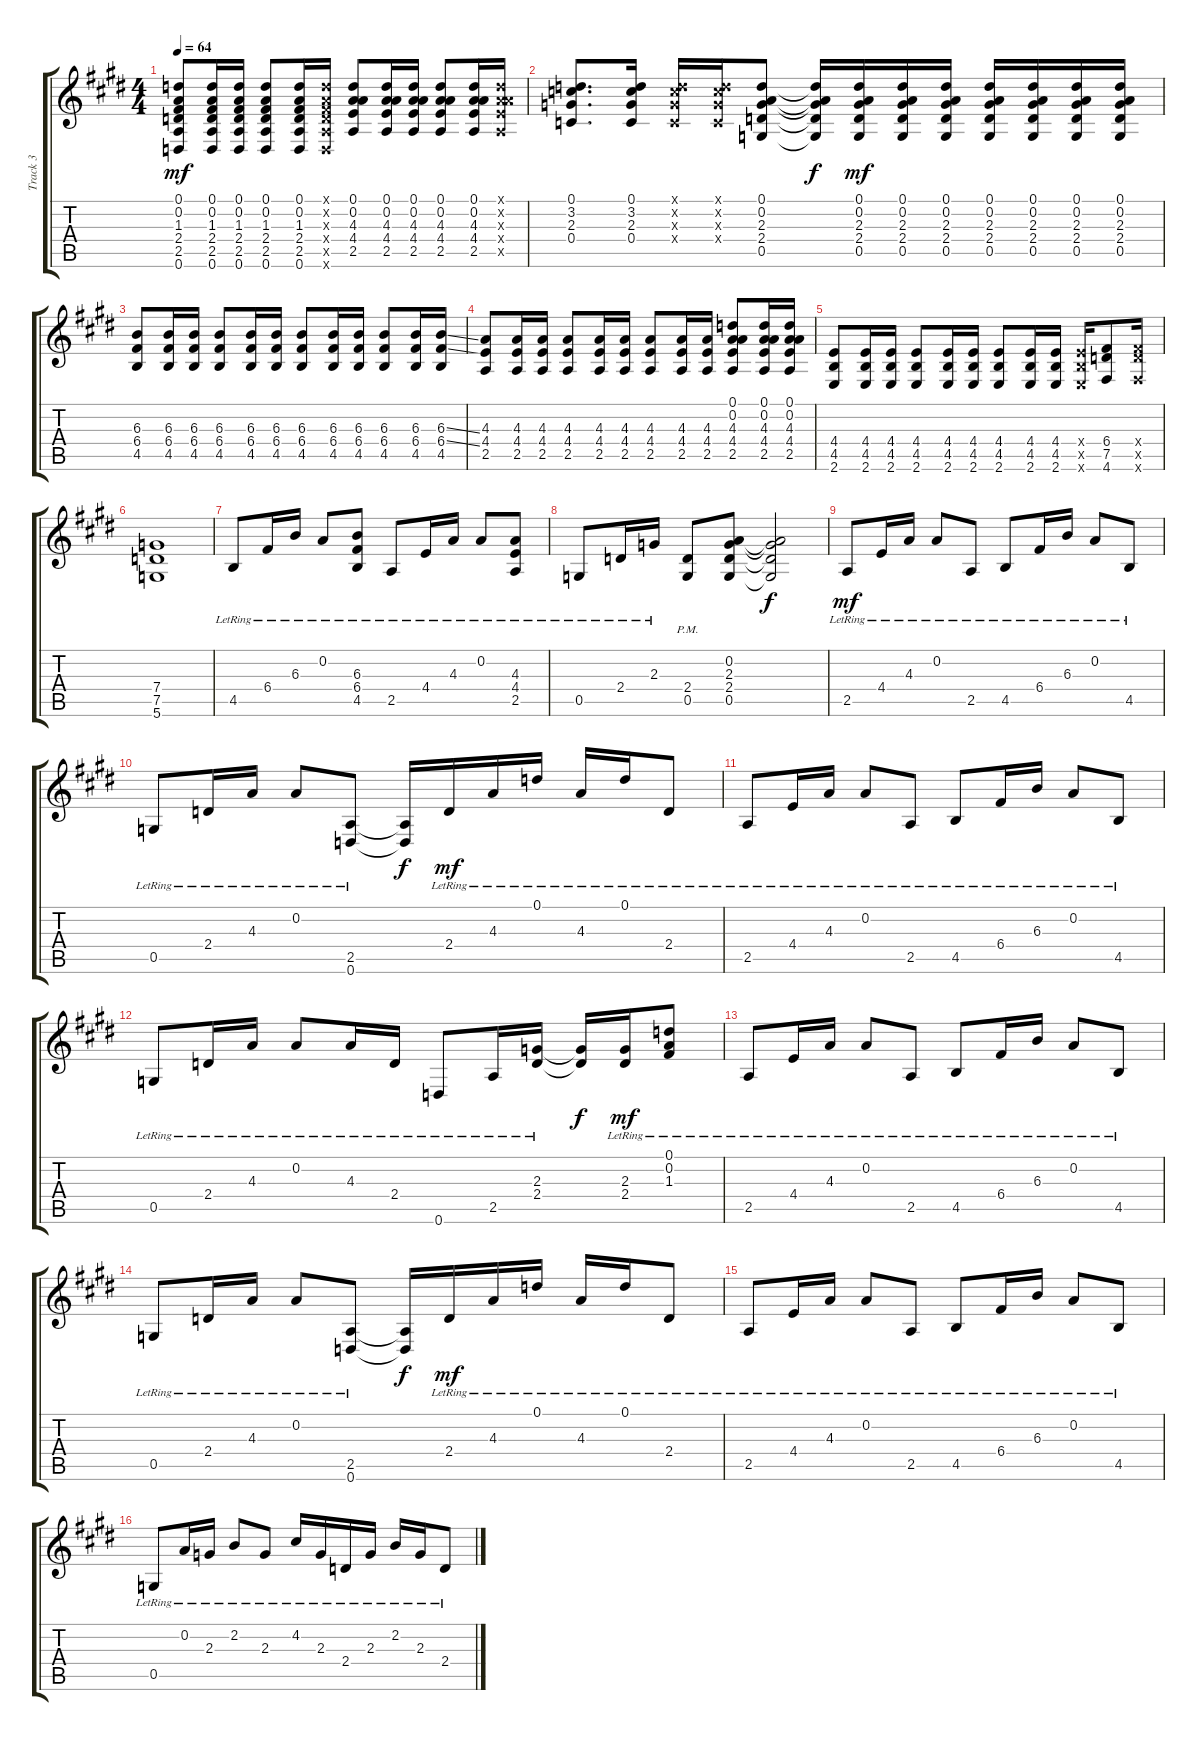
\track ("Track 3" "Track 3") {instrument electricguitarclean}
\staff {score tabs}
\tuning (D4 A3 F3 C3 G2 D2) {hide}
\ts (4 4)
\tempo 64
\clef g2
\ks e
(0.1 0.2 1.3 2.4 2.5 0.6).8{dy mf} (0.1 0.2 1.3 2.4 2.5 0.6).16 (0.1 0.2 1.3 2.4 2.5 0.6).16 (0.1 0.2 1.3 2.4 2.5 0.6).8 (0.1 0.2 1.3 2.4 2.5 0.6).16 (0.1{x} 0.2{x} 1.3{x} 2.4{x} 2.5{x} 0.6{x}).16 (0.1 0.2 4.3 4.4 2.5).8 (0.1 0.2 4.3 4.4 2.5).16 (0.1 0.2 4.3 4.4 2.5).16 (0.1 0.2 4.3 4.4 2.5).8 (0.1 0.2 4.3 4.4 2.5).16 (0.1{x} 0.2{x} 4.3{x} 4.4{x} 2.5{x}).16 |
(0.1 3.2 2.3 0.4).8{d} (0.1 3.2 2.3 0.4).16 (0.1{x} 3.2{x} 2.3{x} 0.4{x}).16 (0.1{x} 3.2{x} 2.3{x} 0.4{x}).16 (0.1 0.2 2.3 2.4 0.5).8 (0.1{t} 0.2{t} 2.3{t} 2.4{t} 0.5{t}).16{dy f} (0.1 0.2 2.3 2.4 0.5).16{dy mf} (0.1 0.2 2.3 2.4 0.5).16 (0.1 0.2 2.3 2.4 0.5).16 (0.1 0.2 2.3 2.4 0.5).16 (0.1 0.2 2.3 2.4 0.5).16 (0.1 0.2 2.3 2.4 0.5).16 (0.1 0.2 2.3 2.4 0.5).16 |
(6.3 6.4 4.5).8 (6.3 6.4 4.5).16 (6.3 6.4 4.5).16 (6.3 6.4 4.5).8 (6.3 6.4 4.5).16 (6.3 6.4 4.5).16 (6.3 6.4 4.5).8 (6.3 6.4 4.5).16 (6.3 6.4 4.5).16 (6.3 6.4 4.5).8 (6.3 6.4 4.5).16 (6.3{ss} 6.4{ss} 4.5).16 |
(4.3 4.4 2.5).8 (4.3 4.4 2.5).16 (4.3 4.4 2.5).16 (4.3 4.4 2.5).8 (4.3 4.4 2.5).16 (4.3 4.4 2.5).16 (4.3 4.4 2.5).8 (4.3 4.4 2.5).16 (4.3 4.4 2.5).16 (0.1 0.2 4.3 4.4 2.5).8 (0.1 0.2 4.3 4.4 2.5).16 (0.1 0.2 4.3 4.4 2.5).16 |
(4.4 4.5 2.6).8 (4.4 4.5 2.6).16 (4.4 4.5 2.6).16 (4.4 4.5 2.6).8 (4.4 4.5 2.6).16 (4.4 4.5 2.6).16 (4.4 4.5 2.6).8 (4.4 4.5 2.6).16 (4.4 4.5 2.6).16 (4.4{x} 4.5{x} 2.6{x}).16 (6.4 7.5 4.6).8 (6.4{x} 7.5{x} 4.6{x}).16 |
(7.4 7.5 5.6).1 |
4.5{lr}.8 6.4{lr}.16 6.3{lr}.16 0.2{lr}.8 (6.3{lr} 6.4{lr} 4.5{lr}).8 2.5{lr}.8 4.4{lr}.16 4.3{lr}.16 0.2{lr}.8 (4.3{lr} 4.4{lr} 2.5{lr}).8 |
0.5{lr}.8 2.4{lr}.16 2.3{lr}.16 (2.4{pm} 0.5{pm}).8 (0.2 2.3 2.4 0.5).8 (0.2{t} 2.3{t} 2.4{t} 0.5{t}).2{dy f} |
2.5{lr}.8{dy mf} 4.4{lr}.16 4.3{lr}.16 0.2{lr}.8 2.5{lr}.8 4.5{lr}.8 6.4{lr}.16 6.3{lr}.16 0.2{lr}.8 4.5{lr}.8 |
0.5{lr}.8 2.4{lr}.16 4.3{lr}.16 0.2{lr}.8 (2.5{lr} 0.6{lr}).8 (2.5{t} 0.6{t}).16{dy f} 2.4{lr}.16{dy mf} 4.3{lr}.16 0.1{lr}.16 4.3{lr}.16 0.1{lr}.16 2.4{lr}.8 |
2.5{lr}.8 4.4{lr}.16 4.3{lr}.16 0.2{lr}.8 2.5{lr}.8 4.5{lr}.8 6.4{lr}.16 6.3{lr}.16 0.2{lr}.8 4.5{lr}.8 |
0.5{lr}.8 2.4{lr}.16 4.3{lr}.16 0.2{lr}.8 4.3{lr}.16 2.4{lr}.16 0.6{lr}.8 2.5{lr}.16 (2.3{lr} 2.4{lr}).16 (2.3{t} 2.4{t}).16{dy f} (2.3{lr} 2.4{lr}).16{dy mf} (0.1{lr} 0.2{lr} 1.3{lr}).8 |
2.5{lr}.8 4.4{lr}.16 4.3{lr}.16 0.2{lr}.8 2.5{lr}.8 4.5{lr}.8 6.4{lr}.16 6.3{lr}.16 0.2{lr}.8 4.5{lr}.8 |
0.5{lr}.8 2.4{lr}.16 4.3{lr}.16 0.2{lr}.8 (2.5{lr} 0.6{lr}).8 (2.5{t} 0.6{t}).16{dy f} 2.4{lr}.16{dy mf} 4.3{lr}.16 0.1{lr}.16 4.3{lr}.16 0.1{lr}.16 2.4{lr}.8 |
2.5{lr}.8 4.4{lr}.16 4.3{lr}.16 0.2{lr}.8 2.5{lr}.8 4.5{lr}.8 6.4{lr}.16 6.3{lr}.16 0.2{lr}.8 4.5{lr}.8 |
0.5{lr}.8 0.2{lr}.16 2.3{lr}.16 2.2{lr}.8 2.3{lr}.8 4.2{lr}.16 2.3{lr}.16 2.4{lr}.16 2.3{lr}.16 2.2{lr}.16 2.3{lr}.16 2.4{lr}.8
